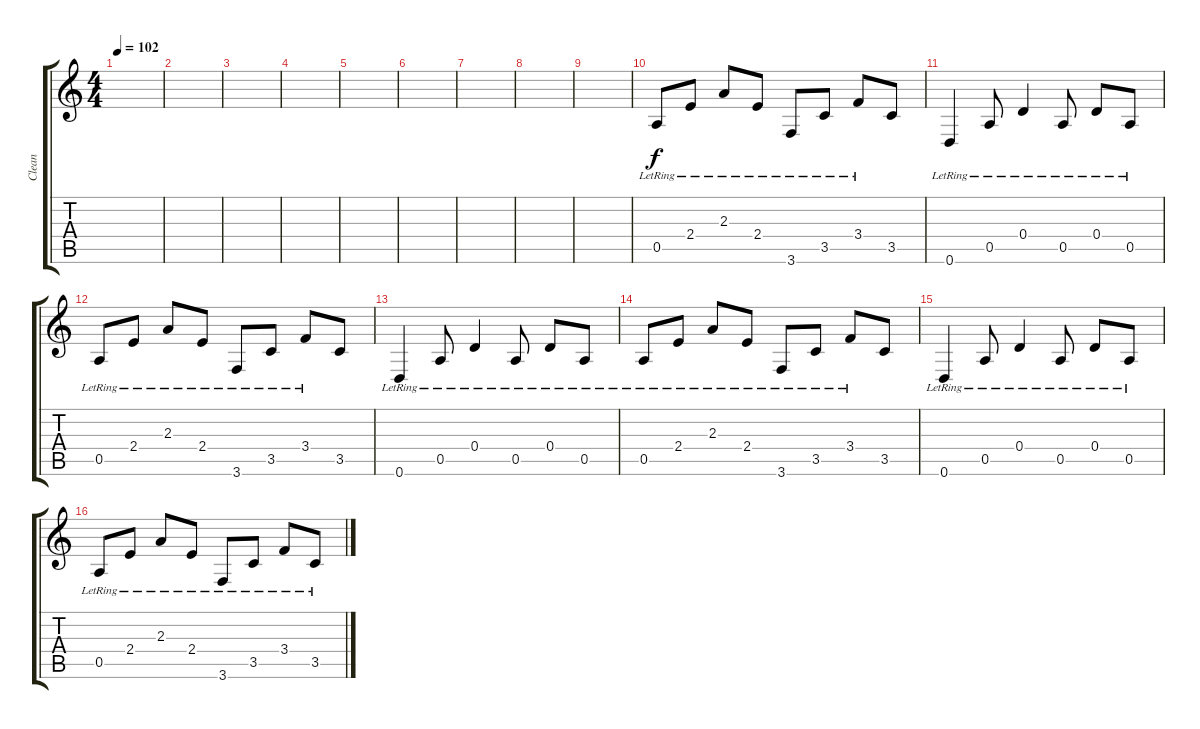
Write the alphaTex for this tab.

\track ("Clean" "Clean") {instrument electricguitarclean}
\staff {score tabs}
\tuning (E4 B3 G3 D3 A2 D2) {hide}
\ts (4 4)
\tempo 102
\clef g2
\ks c
|
|
|
|
|
|
|
|
|
0.5{lr}.8 2.4{lr}.8 2.3{lr}.8 2.4{lr}.8 3.6{lr}.8 3.5{lr}.8 3.4{lr}.8 3.5.8 |
0.6{lr}.4 0.5{lr}.8 0.4{lr}.4 0.5{lr}.8 0.4{lr}.8 0.5{lr}.8 |
0.5{lr}.8 2.4{lr}.8 2.3{lr}.8 2.4{lr}.8 3.6{lr}.8 3.5{lr}.8 3.4{lr}.8 3.5.8 |
0.6{lr}.4 0.5{lr}.8 0.4{lr}.4 0.5{lr}.8 0.4{lr}.8 0.5{lr}.8 |
0.5{lr}.8 2.4{lr}.8 2.3{lr}.8 2.4{lr}.8 3.6{lr}.8 3.5{lr}.8 3.4{lr}.8 3.5.8 |
0.6{lr}.4 0.5{lr}.8 0.4{lr}.4 0.5{lr}.8 0.4{lr}.8 0.5{lr}.8 |
0.5{lr}.8 2.4{lr}.8 2.3{lr}.8 2.4{lr}.8 3.6{lr}.8 3.5{lr}.8 3.4{lr}.8 3.5{lr}.8
